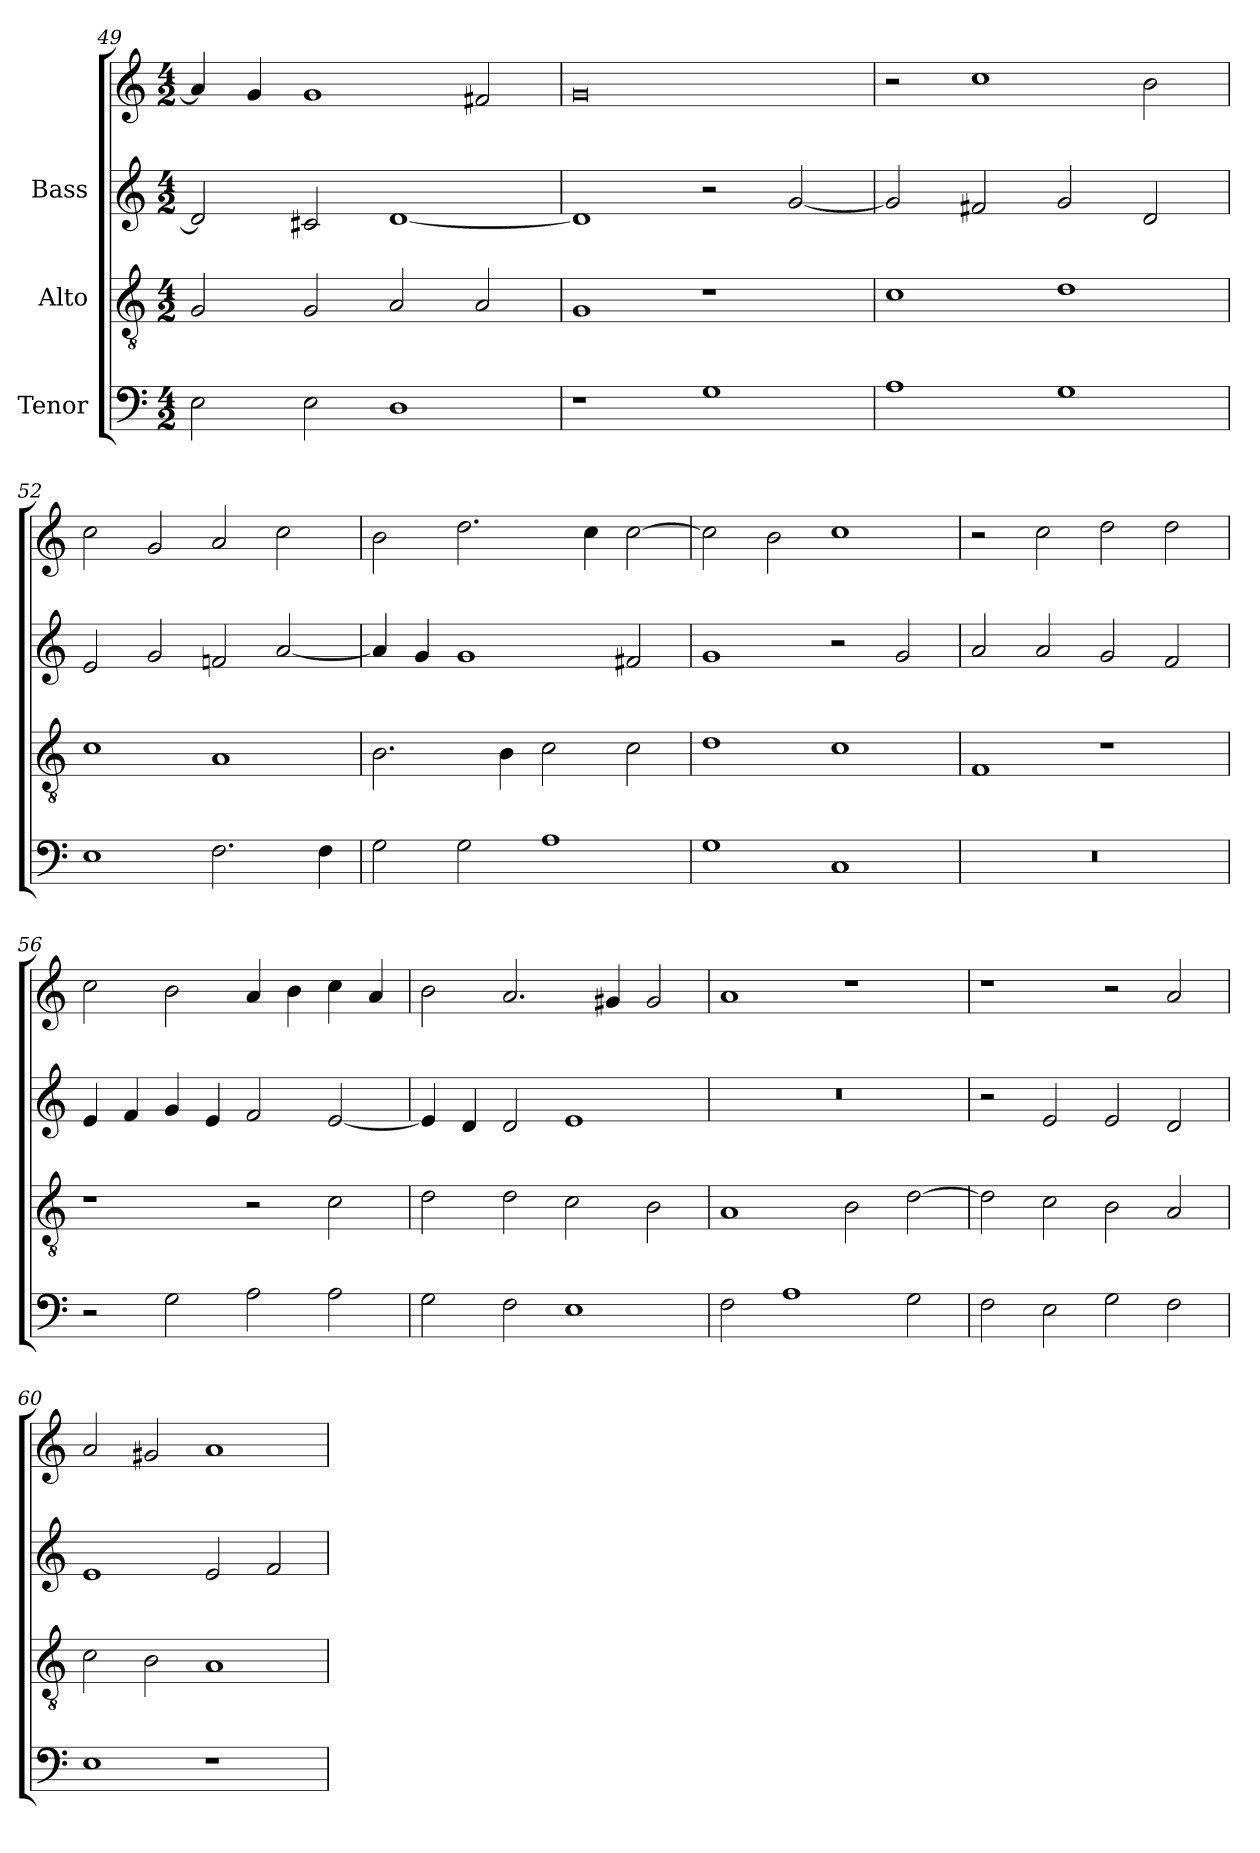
**kern	**kern	**kern	**kern
*part4	*part3	*part2	*part1
*staff4	*staff3	*staff2	*staff1
*I"Tenor	*I"Alto	*I"Bass	*
*clefF4	*clefGv2	*clefG2	*clefG2
*k[]	*k[]	*k[]	*k[]
*C:	*C:	*C:	*C:
*M4/2	*M4/2	*M4/2	*M4/2
=49	=49	=49	=49
2E\	2G/	2d/]	4a/]
.	.	.	4g/
2E\	2G/	2c#X/	1g/
1D\	2A/	[1d/	.
.	2A/	.	2f#X/
=50	=50	=50	=50
1r	1G/	1d/]	0g/
1G\	1r	2r	.
.	.	[2g/	.
=51	=51	=51	=51
1A\	1c\	2g/]	2r
.	.	2f#X/	1cc\
1G\	1d\	2g/	.
.	.	2d/	2b\
!!LO:LB:g=z
=52	=52	=52	=52
1E\	1c\	2e/	2cc\
.	.	2g/	2g/
2.F\	1A/	2fn/	2a/
.	.	[2a/	2cc\
4F\	.	.	.
=53	=53	=53	=53
2G\	2.B\	4a/]	2b\
.	.	4g/	.
2G\	.	1g/	2.dd\
.	4B\	.	.
1A\	2c\	.	.
.	.	.	4cc\
.	2c\	2f#X/	[2cc\
=54	=54	=54	=54
1G\	1d\	1g/	2cc\]
.	.	.	2b\
1C\	1c\	2r	1cc\
.	.	2g/	.
=55	=55	=55	=55
0r	1F/	2a/	2r
.	.	2a/	2cc\
.	1r	2g/	2dd\
.	.	2f/	2dd\
!!LO:PB:g=z
=56	=56	=56	=56
2r	1r	4e/	2cc\
.	.	4f/	.
2G\	.	4g/	2b\
.	.	4e/	.
2A\	2r	2f/	4a/
.	.	.	4b\
2A\	2c\	[2e/	4cc\
.	.	.	4a/
=57	=57	=57	=57
2G\	2d\	4e/]	2b\
.	.	4d/	.
2F\	2d\	2d/	2.a/
1E\	2c\	1e/	.
.	.	.	4g#X/
.	2B\	.	2g#/
=58	=58	=58	=58
2F\	1A/	0r	1a/
1A\	.	.	.
.	2B\	.	1r
2G\	[2d\	.	.
=59	=59	=59	=59
2F\	2d\]	2r	1r
2E\	2c\	2e/	.
2G\	2B\	2e/	2r
2F\	2A/	2d/	2a/
!!LO:LB:g=z
=60	=60	=60	=60
1E\	2c\	1e/	2a/
.	2B\	.	2g#X/
1r	1A/	2e/	1a/
.	.	2f/	.
=	=	=	=
*-	*-	*-	*-
